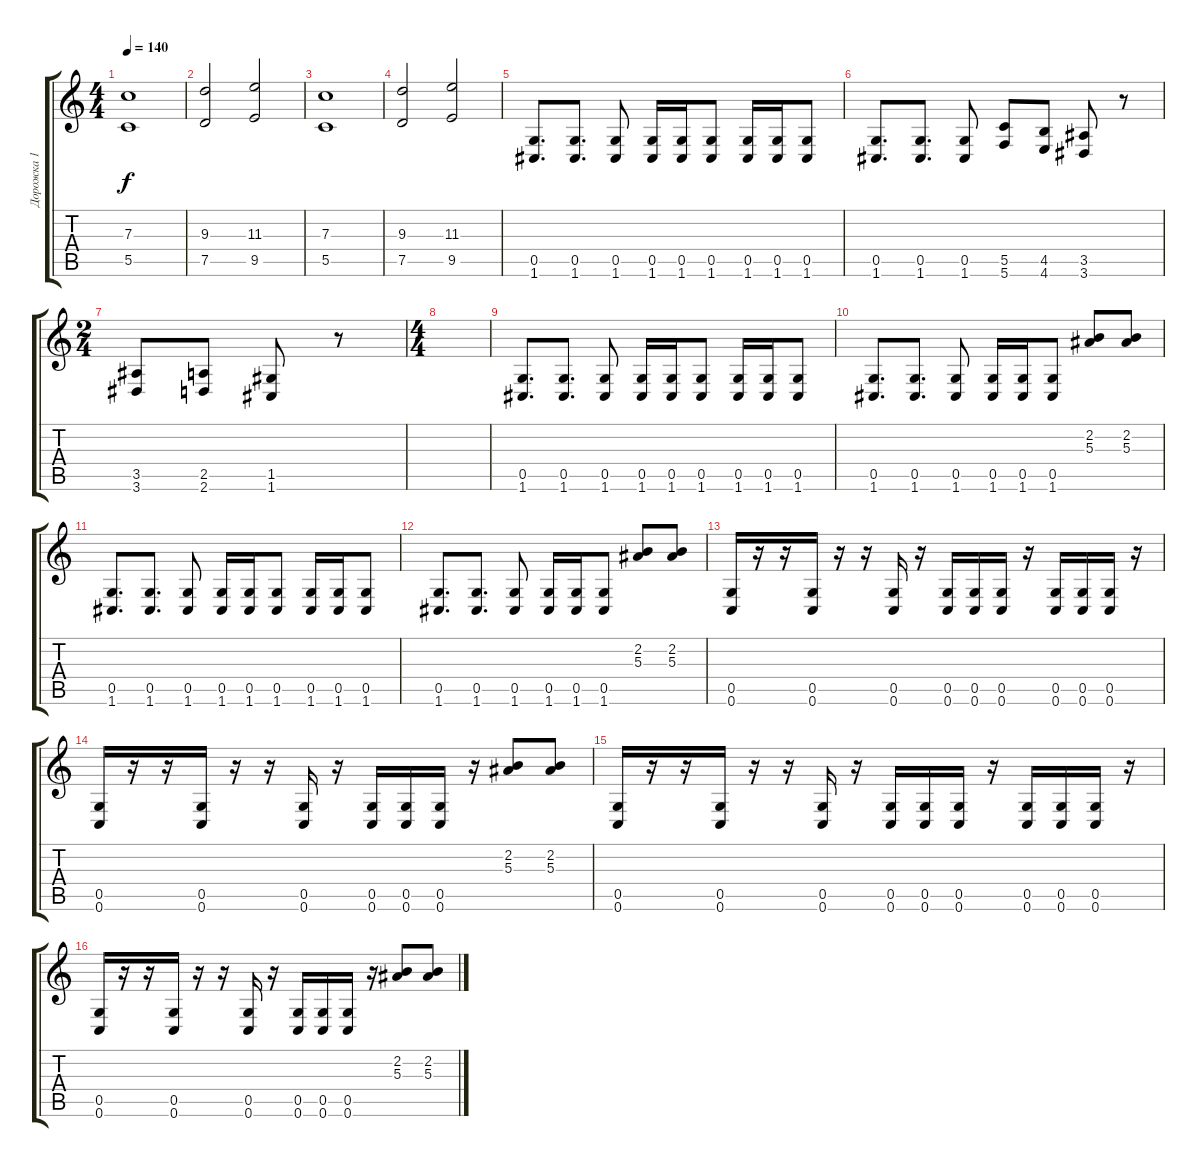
\track ("Дорожка 1" "Дорожка 1") {instrument distortionguitar}
\staff {score tabs}
\tuning (D4 A3 F3 C3 G2 C2) {hide}
\ts (4 4)
\tempo 140
\clef g2
\ks c
(7.3 5.5).1{dy f} |
(9.3 7.5).2 (11.3 9.5).2 |
(7.3 5.5).1 |
(9.3 7.5).2 (11.3 9.5).2 |
(0.5 1.6).8{d} (0.5 1.6).8{d} (0.5 1.6).8 (0.5 1.6).16 (0.5 1.6).16 (0.5 1.6).8 (0.5 1.6).16 (0.5 1.6).16 (0.5 1.6).8 |
(0.5 1.6).8{d} (0.5 1.6).8{d} (0.5 1.6).8 (5.5 5.6).8 (4.5 4.6).8 (3.5 3.6).8 r.8 |
\ts (2 4)
(3.5 3.6).8 (2.5 2.6).8 (1.5 1.6).8 r.8 |
\ts (4 4)
|
(0.5 1.6).8{d} (0.5 1.6).8{d} (0.5 1.6).8 (0.5 1.6).16 (0.5 1.6).16 (0.5 1.6).8 (0.5 1.6).16 (0.5 1.6).16 (0.5 1.6).8 |
(0.5 1.6).8{d} (0.5 1.6).8{d} (0.5 1.6).8 (0.5 1.6).16 (0.5 1.6).16 (0.5 1.6).8 (2.2 5.3).8 (2.2 5.3).8 |
(0.5 1.6).8{d} (0.5 1.6).8{d} (0.5 1.6).8 (0.5 1.6).16 (0.5 1.6).16 (0.5 1.6).8 (0.5 1.6).16 (0.5 1.6).16 (0.5 1.6).8 |
(0.5 1.6).8{d} (0.5 1.6).8{d} (0.5 1.6).8 (0.5 1.6).16 (0.5 1.6).16 (0.5 1.6).8 (2.2 5.3).8 (2.2 5.3).8 |
(0.5 0.6).16 r.16 r.16 (0.5 0.6).16 r.16 r.16 (0.5 0.6).16 r.16 (0.5 0.6).16 (0.5 0.6).16 (0.5 0.6).16 r.16 (0.5 0.6).16 (0.5 0.6).16 (0.5 0.6).16 r.16 |
(0.5 0.6).16 r.16 r.16 (0.5 0.6).16 r.16 r.16 (0.5 0.6).16 r.16 (0.5 0.6).16 (0.5 0.6).16 (0.5 0.6).16 r.16 (2.2 5.3).8 (2.2 5.3).8 |
(0.5 0.6).16 r.16 r.16 (0.5 0.6).16 r.16 r.16 (0.5 0.6).16 r.16 (0.5 0.6).16 (0.5 0.6).16 (0.5 0.6).16 r.16 (0.5 0.6).16 (0.5 0.6).16 (0.5 0.6).16 r.16 |
(0.5 0.6).16 r.16 r.16 (0.5 0.6).16 r.16 r.16 (0.5 0.6).16 r.16 (0.5 0.6).16 (0.5 0.6).16 (0.5 0.6).16 r.16 (2.2 5.3).8 (2.2 5.3).8
